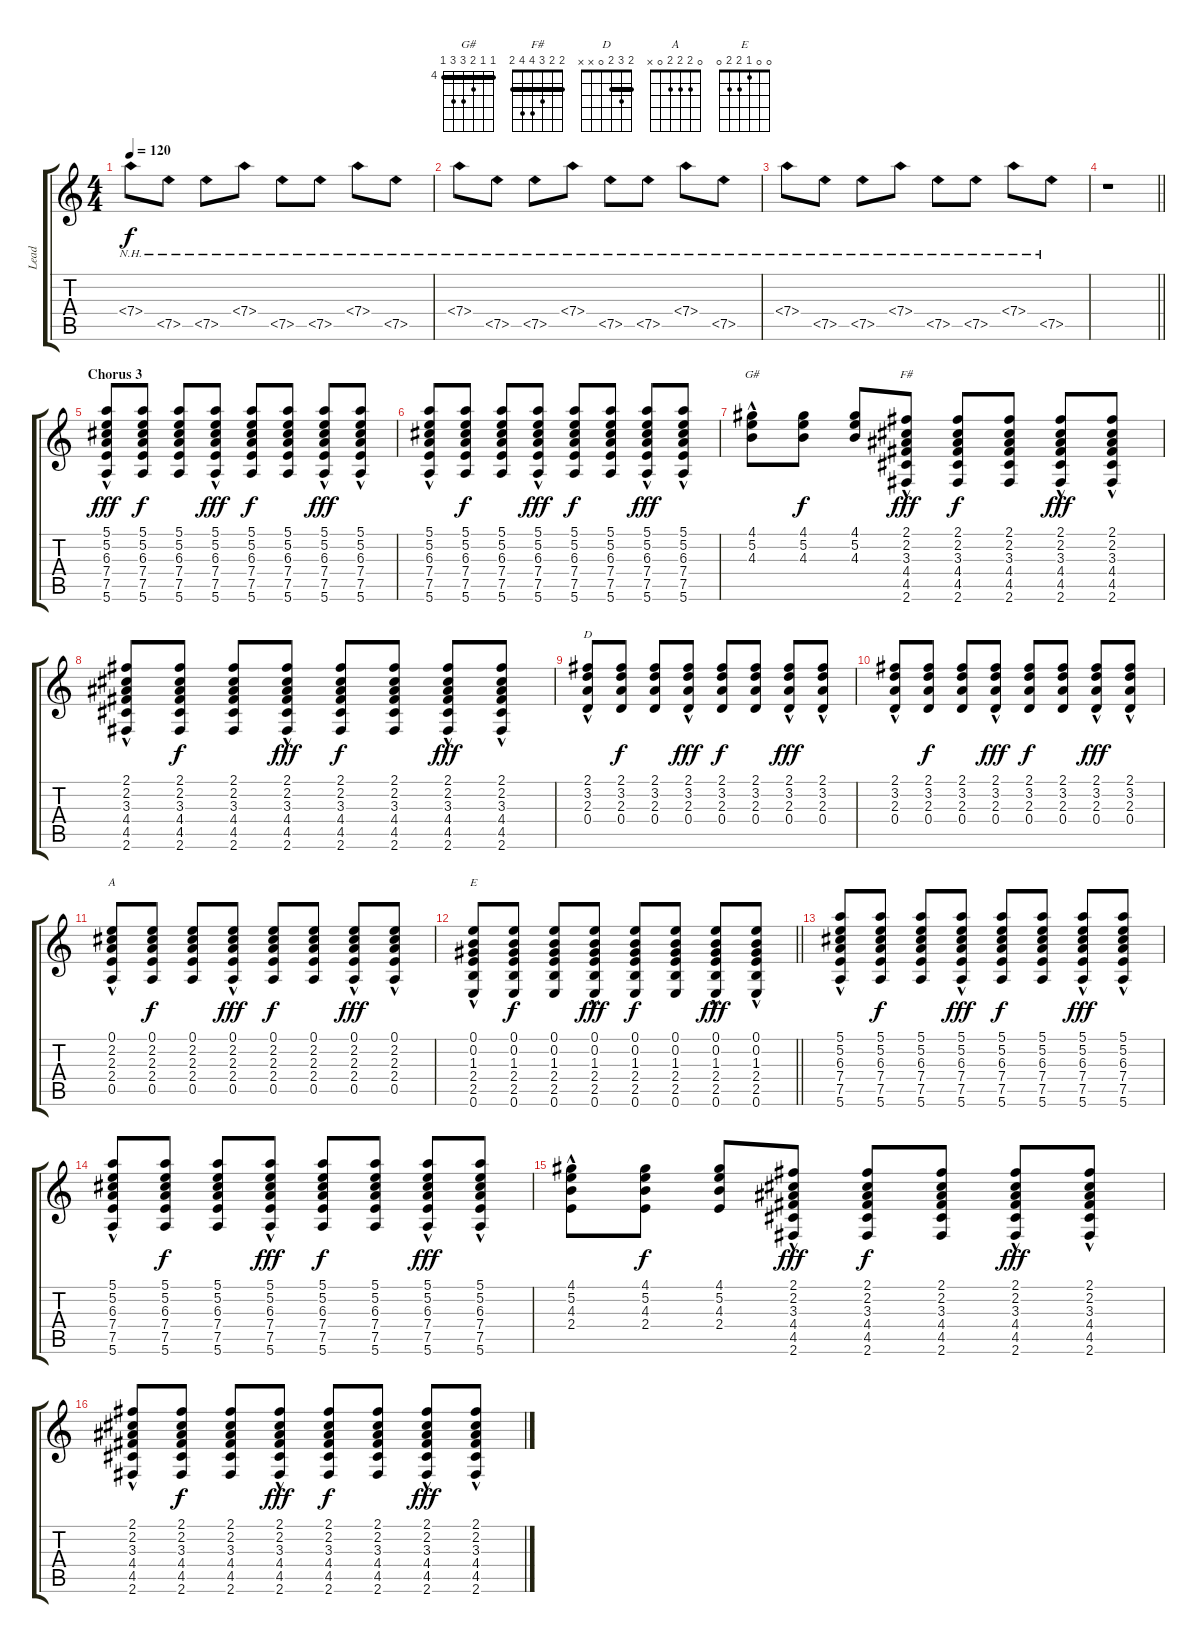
\track ("Lead" "Lead") {instrument electricguitarclean}
\staff {score tabs}
\tuning (E4 B3 G3 D3 A2 E2) {hide}
\chord ("G#" 4 4 5 6 6 4) {firstfret 4 barre 4}
\chord ("F#" 2 2 3 4 4 2) {barre 2}
\chord ("D" 2 3 2 0 x x) {barre 2}
\chord ("A" 0 2 2 2 0 x)
\chord ("E" 0 0 1 2 2 0)
\ts (4 4)
\tempo 120
\clef g2
\ks c
7.4{nh}.8{dy f} 7.5{nh}.8 7.5{nh}.8 7.4{nh}.8 7.5{nh}.8 7.5{nh}.8 7.4{nh}.8 7.5{nh}.8 |
7.4{nh}.8 7.5{nh}.8 7.5{nh}.8 7.4{nh}.8 7.5{nh}.8 7.5{nh}.8 7.4{nh}.8 7.5{nh}.8 |
7.4{nh}.8 7.5{nh}.8 7.5{nh}.8 7.4{nh}.8 7.5{nh}.8 7.5{nh}.8 7.4{nh}.8 7.5{nh}.8 |
\barLineRight lightlight
r.1 |
\section ("" "Chorus 3")
(5.1{hac} 5.2{hac} 6.3{hac} 7.4{hac} 7.5{hac} 5.6{hac}).8{dy fff} (5.1 5.2 6.3 7.4 7.5 5.6).8{dy f} (5.1 5.2 6.3 7.4 7.5 5.6).8 (5.1{hac} 5.2{hac} 6.3{hac} 7.4{hac} 7.5{hac} 5.6{hac}).8{dy fff} (5.1 5.2 6.3 7.4 7.5 5.6).8{dy f} (5.1 5.2 6.3 7.4 7.5 5.6).8 (5.1{hac} 5.2{hac} 6.3{hac} 7.4{hac} 7.5{hac} 5.6{hac}).8{dy fff} (5.1{hac} 5.2{hac} 6.3{hac} 7.4{hac} 7.5{hac} 5.6{hac}).8 |
(5.1{hac} 5.2{hac} 6.3{hac} 7.4{hac} 7.5{hac} 5.6{hac}).8 (5.1 5.2 6.3 7.4 7.5 5.6).8{dy f} (5.1 5.2 6.3 7.4 7.5 5.6).8 (5.1{hac} 5.2{hac} 6.3{hac} 7.4{hac} 7.5{hac} 5.6{hac}).8{dy fff} (5.1 5.2 6.3 7.4 7.5 5.6).8{dy f} (5.1 5.2 6.3 7.4 7.5 5.6).8 (5.1{hac} 5.2{hac} 6.3{hac} 7.4{hac} 7.5{hac} 5.6{hac}).8{dy fff} (5.1{hac} 5.2{hac} 6.3{hac} 7.4{hac} 7.5{hac} 5.6{hac}).8 |
(4.1{hac} 5.2{hac} 4.3{hac}).8{ch "G#"} (4.1 5.2 4.3).8{dy f} (4.1 5.2 4.3).8 (2.1{hac} 2.2{hac} 3.3{hac} 4.4{hac} 4.5{hac} 2.6{hac}).8{ch "F#" dy fff} (2.1 2.2 3.3 4.4 4.5 2.6).8{dy f} (2.1 2.2 3.3 4.4 4.5 2.6).8 (2.1{hac} 2.2{hac} 3.3{hac} 4.4{hac} 4.5{hac} 2.6{hac}).8{dy fff} (2.1{hac} 2.2{hac} 3.3{hac} 4.4{hac} 4.5{hac} 2.6{hac}).8 |
(2.1{hac} 2.2{hac} 3.3{hac} 4.4{hac} 4.5{hac} 2.6{hac}).8 (2.1 2.2 3.3 4.4 4.5 2.6).8{dy f} (2.1 2.2 3.3 4.4 4.5 2.6).8 (2.1{hac} 2.2{hac} 3.3{hac} 4.4{hac} 4.5{hac} 2.6{hac}).8{dy fff} (2.1 2.2 3.3 4.4 4.5 2.6).8{dy f} (2.1 2.2 3.3 4.4 4.5 2.6).8 (2.1{hac} 2.2{hac} 3.3{hac} 4.4{hac} 4.5{hac} 2.6{hac}).8{dy fff} (2.1{hac} 2.2{hac} 3.3{hac} 4.4{hac} 4.5{hac} 2.6{hac}).8 |
(2.1{hac} 3.2{hac} 2.3{hac} 0.4{hac}).8{ch "D"} (2.1 3.2 2.3 0.4).8{dy f} (2.1 3.2 2.3 0.4).8 (2.1{hac} 3.2{hac} 2.3{hac} 0.4{hac}).8{dy fff} (2.1 3.2 2.3 0.4).8{dy f} (2.1 3.2 2.3 0.4).8 (2.1{hac} 3.2{hac} 2.3{hac} 0.4{hac}).8{dy fff} (2.1{hac} 3.2{hac} 2.3{hac} 0.4{hac}).8 |
(2.1{hac} 3.2{hac} 2.3{hac} 0.4{hac}).8 (2.1 3.2 2.3 0.4).8{dy f} (2.1 3.2 2.3 0.4).8 (2.1{hac} 3.2{hac} 2.3{hac} 0.4{hac}).8{dy fff} (2.1 3.2 2.3 0.4).8{dy f} (2.1 3.2 2.3 0.4).8 (2.1{hac} 3.2{hac} 2.3{hac} 0.4{hac}).8{dy fff} (2.1{hac} 3.2{hac} 2.3{hac} 0.4{hac}).8 |
(0.1{hac} 2.2{hac} 2.3{hac} 2.4{hac} 0.5{hac}).8{ch "A"} (0.1 2.2 2.3 2.4 0.5).8{dy f} (0.1 2.2 2.3 2.4 0.5).8 (0.1{hac} 2.2{hac} 2.3{hac} 2.4{hac} 0.5{hac}).8{dy fff} (0.1 2.2 2.3 2.4 0.5).8{dy f} (0.1 2.2 2.3 2.4 0.5).8 (0.1{hac} 2.2{hac} 2.3{hac} 2.4{hac} 0.5{hac}).8{dy fff} (0.1{hac} 2.2{hac} 2.3{hac} 2.4{hac} 0.5{hac}).8 |
\barLineRight lightlight
(0.1{hac} 0.2{hac} 1.3{hac} 2.4{hac} 2.5{hac} 0.6{hac}).8{ch "E"} (0.1 0.2 1.3 2.4 2.5 0.6).8{dy f} (0.1 0.2 1.3 2.4 2.5 0.6).8 (0.1{hac} 0.2{hac} 1.3{hac} 2.4{hac} 2.5{hac} 0.6{hac}).8{dy fff} (0.1 0.2 1.3 2.4 2.5 0.6).8{dy f} (0.1 0.2 1.3 2.4 2.5 0.6).8 (0.1{hac} 0.2{hac} 1.3{hac} 2.4{hac} 2.5{hac} 0.6{hac}).8{dy fff} (0.1{hac} 0.2{hac} 1.3{hac} 2.4{hac} 2.5{hac} 0.6{hac}).8 |
(5.1{hac} 5.2{hac} 6.3{hac} 7.4{hac} 7.5{hac} 5.6{hac}).8 (5.1 5.2 6.3 7.4 7.5 5.6).8{dy f} (5.1 5.2 6.3 7.4 7.5 5.6).8 (5.1{hac} 5.2{hac} 6.3{hac} 7.4{hac} 7.5{hac} 5.6{hac}).8{dy fff} (5.1 5.2 6.3 7.4 7.5 5.6).8{dy f} (5.1 5.2 6.3 7.4 7.5 5.6).8 (5.1{hac} 5.2{hac} 6.3{hac} 7.4{hac} 7.5{hac} 5.6{hac}).8{dy fff} (5.1{hac} 5.2{hac} 6.3{hac} 7.4{hac} 7.5{hac} 5.6{hac}).8 |
(5.1{hac} 5.2{hac} 6.3{hac} 7.4{hac} 7.5{hac} 5.6{hac}).8 (5.1 5.2 6.3 7.4 7.5 5.6).8{dy f} (5.1 5.2 6.3 7.4 7.5 5.6).8 (5.1{hac} 5.2{hac} 6.3{hac} 7.4{hac} 7.5{hac} 5.6{hac}).8{dy fff} (5.1 5.2 6.3 7.4 7.5 5.6).8{dy f} (5.1 5.2 6.3 7.4 7.5 5.6).8 (5.1{hac} 5.2{hac} 6.3{hac} 7.4{hac} 7.5{hac} 5.6{hac}).8{dy fff} (5.1{hac} 5.2{hac} 6.3{hac} 7.4{hac} 7.5{hac} 5.6{hac}).8 |
(4.1{hac} 5.2{hac} 4.3{hac} 2.4).8 (4.1 5.2 4.3 2.4).8{dy f} (4.1 5.2 4.3 2.4).8 (2.1{hac} 2.2{hac} 3.3{hac} 4.4{hac} 4.5{hac} 2.6{hac}).8{dy fff} (2.1 2.2 3.3 4.4 4.5 2.6).8{dy f} (2.1 2.2 3.3 4.4 4.5 2.6).8 (2.1{hac} 2.2{hac} 3.3{hac} 4.4{hac} 4.5{hac} 2.6{hac}).8{dy fff} (2.1{hac} 2.2{hac} 3.3{hac} 4.4{hac} 4.5{hac} 2.6{hac}).8 |
(2.1{hac} 2.2{hac} 3.3{hac} 4.4{hac} 4.5{hac} 2.6{hac}).8 (2.1 2.2 3.3 4.4 4.5 2.6).8{dy f} (2.1 2.2 3.3 4.4 4.5 2.6).8 (2.1{hac} 2.2{hac} 3.3{hac} 4.4{hac} 4.5{hac} 2.6{hac}).8{dy fff} (2.1 2.2 3.3 4.4 4.5 2.6).8{dy f} (2.1 2.2 3.3 4.4 4.5 2.6).8 (2.1{hac} 2.2{hac} 3.3{hac} 4.4{hac} 4.5{hac} 2.6{hac}).8{dy fff} (2.1{hac} 2.2{hac} 3.3{hac} 4.4{hac} 4.5{hac} 2.6{hac}).8
